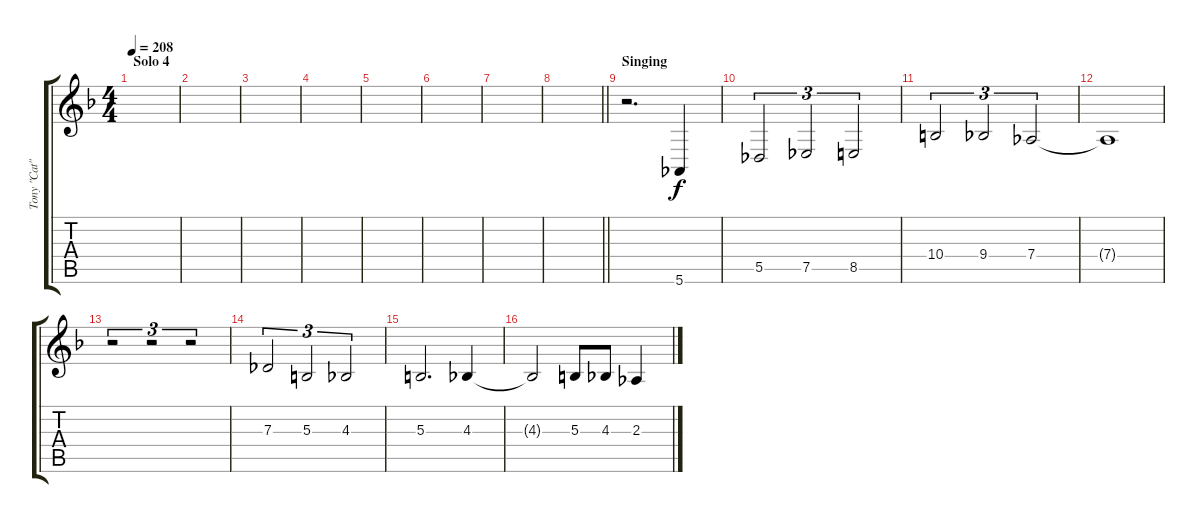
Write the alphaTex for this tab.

\track ("Tony \"Cat\" Martin" "Tony \"Cat\"") {instrument stringensemble1}
\staff {score tabs}
\tuning (Eb4 Bb3 Gb3 Db3 Ab2 Eb2) {hide}
\ts (4 4)
\section ("" "Solo 4")
\tempo 208
\clef g2
\ks f
|
|
|
|
|
|
|
\barLineRight lightlight
|
\section ("" "Singing")
r.2{d} 5.6.4 |
5.5.2{tu (3 2)} 7.5.2{tu (3 2)} 8.5.2{tu (3 2)} |
10.4.2{tu (3 2)} 9.4.2{tu (3 2)} 7.4.2{tu (3 2)} |
7.4{t}.1 |
r.2{tu (3 2)} r.2{tu (3 2)} r.2{tu (3 2)} |
7.3.2{tu (3 2)} 5.3.2{tu (3 2)} 4.3.2{tu (3 2)} |
5.3.2{d} 4.3.4 |
4.3{t}.2 5.3.8 4.3.8 2.3.4
